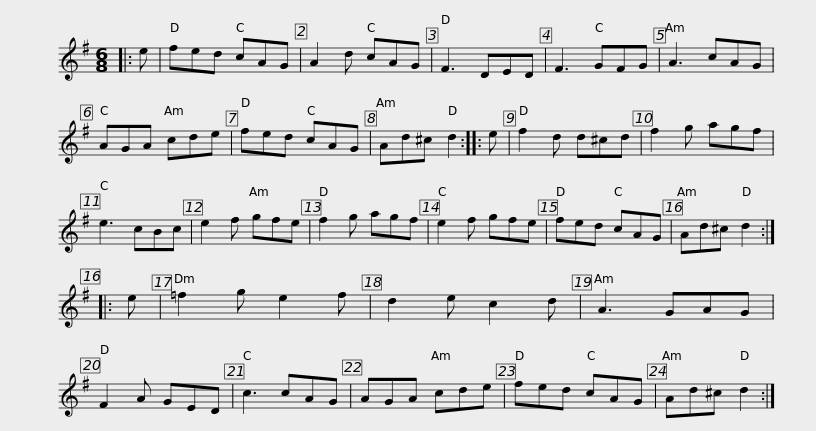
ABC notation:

X:1
L:1/8
M:6/8
I:linebreak $
K:G
V:1 treble
V:1
|: e | fed cAG | A2 d cAG | F3 DED | F3 GFG | %5
 A3 cAG | AGA cde | fed cAG |$ Ad^c d2 ::$ e | %10
 f2 d d^cd | f2 g agf | e3 cBc | e2 f gfe | f2 g agf | %15
 e2 f gfe | fed cAG |$ Ad^c d2 ::$ e | =f2 g e2 f | %20
 d2 e c2 d | A3 GAG | F2 A GED | c3 cAG | AGA cde | %25
 fed cAG | Ad^c d2 :| %27
